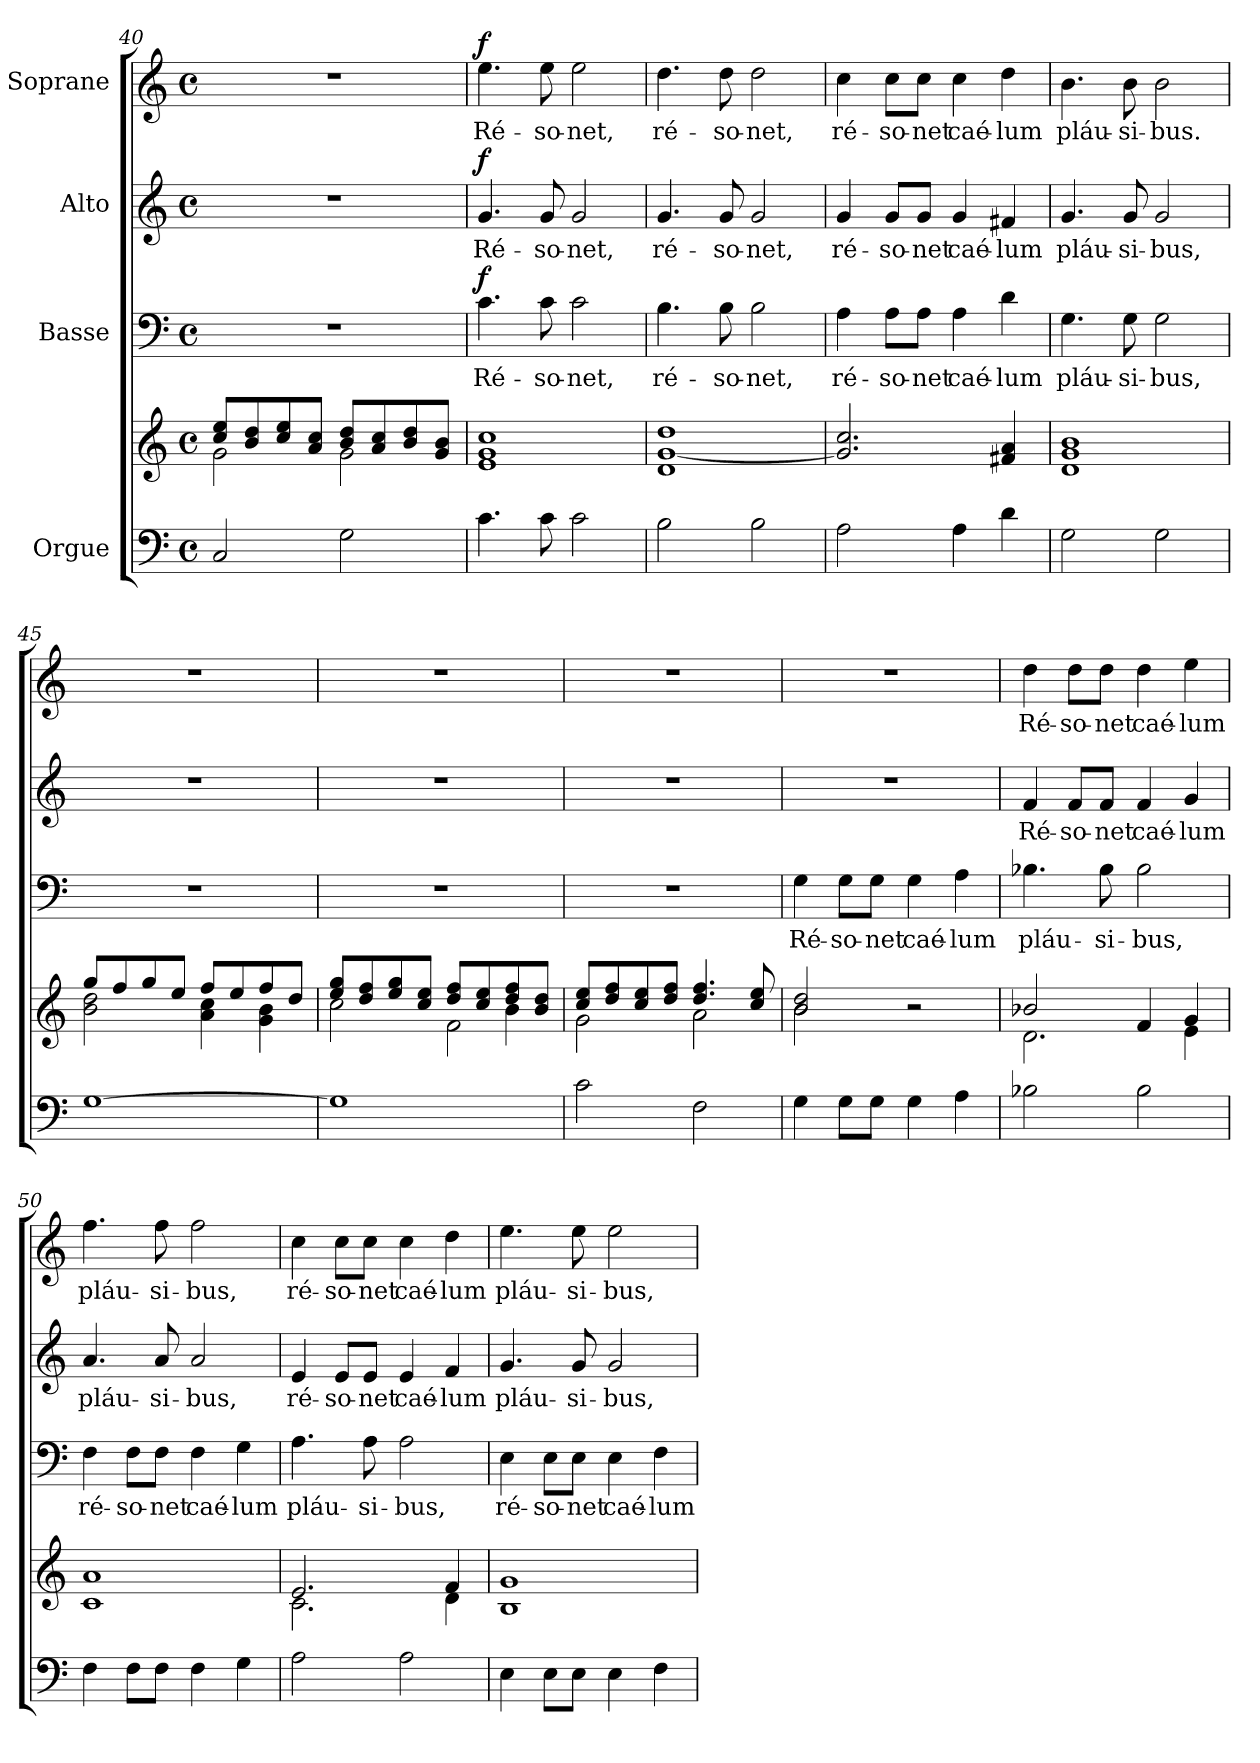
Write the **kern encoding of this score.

**kern	**kern	**kern	**text	**dynam	**kern	**text	**dynam	**kern	**text	**dynam
*part4	*part4	*part3	*part3	*part3	*part2	*part2	*part2	*part1	*part1	*part1
*staff5	*staff4	*staff3	*staff3	*staff3	*staff2	*staff2	*staff2	*staff1	*staff1	*staff1
*I"Orgue	*	*I"Basse	*	*	*I"Alto	*	*	*I"Soprane	*	*
*clefF4	*clefG2	*clefF4	*	*	*clefG2	*	*	*clefG2	*	*
*k[]	*k[]	*k[]	*	*	*k[]	*	*	*k[]	*	*
*M4/4	*M4/4	*M4/4	*	*	*M4/4	*	*	*M4/4	*	*
*met(c)	*met(c)	*met(c)	*	*	*met(c)	*	*	*met(c)	*	*
=40	=40	=40	=40	=40	=40	=40	=40	=40	=40	=40
*	*^	*	*	*	*	*	*	*	*	*
2C/	8cc/ 8ee/L	2g\	1r	.	.	1r	.	.	1r	.	.
.	8b/ 8dd/	.	.	.	.	.	.	.	.	.	.
.	8cc/ 8ee/	.	.	.	.	.	.	.	.	.	.
.	8a/ 8cc/J	.	.	.	.	.	.	.	.	.	.
2G\	8b/ 8dd/L	2g\	.	.	.	.	.	.	.	.	.
.	8a/ 8cc/	.	.	.	.	.	.	.	.	.	.
.	8b/ 8dd/	.	.	.	.	.	.	.	.	.	.
.	8g/ 8b/J	.	.	.	.	.	.	.	.	.	.
*	*v	*v	*	*	*	*	*	*	*	*	*
!!LO:LB:g=z
=41	=41	=41	=41	=41	=41	=41	=41	=41	=41	=41
!	!	!	!LO:LY:b	!LO:DY:a	!	!LO:LY:b	!LO:DY:a	!	!LO:LY:b	!LO:DY:a
4.c\	1e 1g 1cc	4.c\	Ré-	f	4.g/	Ré-	f	4.ee\	Ré-	f
!	!	!	!LO:LY:b	!	!	!LO:LY:b	!	!	!LO:LY:b	!
8c\	.	8c\	-so-	.	8g/	-so-	.	8ee\	-so-	.
!	!	!	!LO:LY:b	!	!	!LO:LY:b	!	!	!LO:LY:b	!
2c\	.	2c\	-net,	.	2g/	-net,	.	2ee\	-net,	.
=42	=42	=42	=42	=42	=42	=42	=42	=42	=42	=42
!	!	!	!LO:LY:b	!	!	!LO:LY:b	!	!	!LO:LY:b	!
2B\	1d [1g 1dd	4.B\	ré-	.	4.g/	ré-	.	4.dd\	ré-	.
!	!	!	!LO:LY:b	!	!	!LO:LY:b	!	!	!LO:LY:b	!
.	.	8B\	-so-	.	8g/	-so-	.	8dd\	-so-	.
!	!	!	!LO:LY:b	!	!	!LO:LY:b	!	!	!LO:LY:b	!
2B\	.	2B\	-net,	.	2g/	-net,	.	2dd\	-net,	.
=43	=43	=43	=43	=43	=43	=43	=43	=43	=43	=43
!	!	!	!LO:LY:b	!	!	!LO:LY:b	!	!	!LO:LY:b	!
2A\	2.g/] 2.cc/	4A\	ré-	.	4g/	ré-	.	4cc\	ré-	.
!	!	!	!LO:LY:b	!	!	!LO:LY:b	!	!	!LO:LY:b	!
.	.	8A\L	-so-	.	8g/L	-so-	.	8cc\L	-so-	.
!	!	!	!LO:LY:b	!	!	!LO:LY:b	!	!	!LO:LY:b	!
.	.	8A\J	-net	.	8g/J	-net	.	8cc\J	-net	.
!	!	!	!LO:LY:b	!	!	!LO:LY:b	!	!	!LO:LY:b	!
4A\	.	4A\	caé-	.	4g/	caé-	.	4cc\	caé-	.
!	!	!	!LO:LY:b	!	!	!LO:LY:b	!	!	!LO:LY:b	!
4d\	4f#X/ 4a/	4d\	-lum	.	4f#X/	-lum	.	4dd\	-lum	.
=44	=44	=44	=44	=44	=44	=44	=44	=44	=44	=44
!	!	!	!LO:LY:b	!	!	!LO:LY:b	!	!	!LO:LY:b	!
2G\	1d 1g 1b	4.G\	pláu-	.	4.g/	pláu-	.	4.b\	pláu-	.
!	!	!	!LO:LY:b	!	!	!LO:LY:b	!	!	!LO:LY:b	!
.	.	8G\	-si-	.	8g/	-si-	.	8b\	-si-	.
!	!	!	!LO:LY:b	!	!	!LO:LY:b	!	!	!LO:LY:b	!
2G\	.	2G\	-bus,	.	2g/	-bus,	.	2b\	-bus.	.
=45	=45	=45	=45	=45	=45	=45	=45	=45	=45	=45
*	*^	*	*	*	*	*	*	*	*	*
[1G	8gg/L	2b\ 2dd\	1r	.	.	1r	.	.	1r	.	.
.	8ff/	.	.	.	.	.	.	.	.	.	.
.	8gg/	.	.	.	.	.	.	.	.	.	.
.	8ee/J	.	.	.	.	.	.	.	.	.	.
.	8ff/L	4a\ 4cc\	.	.	.	.	.	.	.	.	.
.	8ee/	.	.	.	.	.	.	.	.	.	.
.	8ff/	4g\ 4b\	.	.	.	.	.	.	.	.	.
.	8dd/J	.	.	.	.	.	.	.	.	.	.
=46	=46	=46	=46	=46	=46	=46	=46	=46	=46	=46	=46
*	*	*^	*	*	*	*	*	*	*	*	*
1G]	8ee/ 8gg/L	2cc\	2.ryy	1r	.	.	1r	.	.	1r	.	.
.	8dd/ 8ff/	.	.	.	.	.	.	.	.	.	.	.
.	8ee/ 8gg/	.	.	.	.	.	.	.	.	.	.	.
.	8cc/ 8ee/J	.	.	.	.	.	.	.	.	.	.	.
.	8dd/ 8ff/L	2f\	.	.	.	.	.	.	.	.	.	.
.	8cc/ 8ee/	.	.	.	.	.	.	.	.	.	.	.
.	8dd/ 8ff/	.	4b\	.	.	.	.	.	.	.	.	.
.	8b/ 8dd/J	.	.	.	.	.	.	.	.	.	.	.
*	*	*v	*v	*	*	*	*	*	*	*	*	*
=47	=47	=47	=47	=47	=47	=47	=47	=47	=47	=47	=47
2c\	8cc/ 8ee/L	2g\	1r	.	.	1r	.	.	1r	.	.
.	8dd/ 8ff/	.	.	.	.	.	.	.	.	.	.
.	8cc/ 8ee/	.	.	.	.	.	.	.	.	.	.
.	8dd/ 8ff/J	.	.	.	.	.	.	.	.	.	.
2F\	4.dd/ 4.ff/	2a\	.	.	.	.	.	.	.	.	.
.	8cc/ 8ee/	.	.	.	.	.	.	.	.	.	.
!!LO:PB:g=z
=48	=48	=48	=48	=48	=48	=48	=48	=48	=48	=48	=48
!	!	!	!	!LO:LY:b	!	!	!	!	!	!	!
4G\	2b/ 2dd/	2b\	4G\	Ré-	.	1r	.	.	1r	.	.
!	!	!	!	!LO:LY:b	!	!	!	!	!	!	!
8G\L	.	.	8G\L	-so-	.	.	.	.	.	.	.
!	!	!	!	!LO:LY:b	!	!	!	!	!	!	!
8G\J	.	.	8G\J	-net	.	.	.	.	.	.	.
!	!	!	!	!LO:LY:b	!	!	!	!	!	!	!
4G\	2rcc	2ryy	4G\	caé-	.	.	.	.	.	.	.
!	!	!	!	!LO:LY:b	!	!	!	!	!	!	!
4A\	.	.	4A\	-lum	.	.	.	.	.	.	.
=49	=49	=49	=49	=49	=49	=49	=49	=49	=49	=49	=49
!	!	!	!	!LO:LY:b	!	!	!LO:LY:b	!	!	!LO:LY:b	!
2B-X\	2b-X/	2.d\	4.B-X\	pláu-	.	4f/	Ré-	.	4dd\	Ré-	.
!	!	!	!	!	!	!	!LO:LY:b	!	!	!LO:LY:b	!
.	.	.	.	.	.	8f/L	-so-	.	8dd\L	-so-	.
!	!	!	!	!LO:LY:b	!	!	!LO:LY:b	!	!	!LO:LY:b	!
.	.	.	8B-\	-si-	.	8f/J	-net	.	8dd\J	-net	.
!	!	!	!	!LO:LY:b	!	!	!LO:LY:b	!	!	!LO:LY:b	!
2B-\	4f/	.	2B-\	-bus,	.	4f/	caé-	.	4dd\	caé-	.
!	!	!	!	!	!	!	!LO:LY:b	!	!	!LO:LY:b	!
.	4g/	4e\	.	.	.	4g/	-lum	.	4ee\	-lum	.
=50	=50	=50	=50	=50	=50	=50	=50	=50	=50	=50	=50
!	!	!	!	!LO:LY:b	!	!	!LO:LY:b	!	!	!LO:LY:b	!
4F\	1a	1c	4F\	ré-	.	4.a/	pláu-	.	4.ff\	pláu-	.
!	!	!	!	!LO:LY:b	!	!	!	!	!	!	!
8F\L	.	.	8F\L	-so-	.	.	.	.	.	.	.
!	!	!	!	!LO:LY:b	!	!	!LO:LY:b	!	!	!LO:LY:b	!
8F\J	.	.	8F\J	-net	.	8a/	-si-	.	8ff\	-si-	.
!	!	!	!	!LO:LY:b	!	!	!LO:LY:b	!	!	!LO:LY:b	!
4F\	.	.	4F\	caé-	.	2a/	-bus,	.	2ff\	-bus,	.
!	!	!	!	!LO:LY:b	!	!	!	!	!	!	!
4G\	.	.	4G\	-lum	.	.	.	.	.	.	.
=51	=51	=51	=51	=51	=51	=51	=51	=51	=51	=51	=51
!	!	!	!	!LO:LY:b	!	!	!LO:LY:b	!	!	!LO:LY:b	!
2A\	2.e/	2.c\	4.A\	pláu-	.	4e/	ré-	.	4cc\	ré-	.
!	!	!	!	!	!	!	!LO:LY:b	!	!	!LO:LY:b	!
.	.	.	.	.	.	8e/L	-so-	.	8cc\L	-so-	.
!	!	!	!	!LO:LY:b	!	!	!LO:LY:b	!	!	!LO:LY:b	!
.	.	.	8A\	-si-	.	8e/J	-net	.	8cc\J	-net	.
!	!	!	!	!LO:LY:b	!	!	!LO:LY:b	!	!	!LO:LY:b	!
2A\	.	.	2A\	-bus,	.	4e/	caé-	.	4cc\	caé-	.
!	!	!	!	!	!	!	!LO:LY:b	!	!	!LO:LY:b	!
.	4f/	4d\	.	.	.	4f/	-lum	.	4dd\	-lum	.
=52	=52	=52	=52	=52	=52	=52	=52	=52	=52	=52	=52
!	!	!	!	!LO:LY:b	!	!	!LO:LY:b	!	!	!LO:LY:b	!
4E\	1g	1B	4E\	ré-	.	4.g/	pláu-	.	4.ee\	pláu-	.
!	!	!	!	!LO:LY:b	!	!	!	!	!	!	!
8E\L	.	.	8E\L	-so-	.	.	.	.	.	.	.
!	!	!	!	!LO:LY:b	!	!	!LO:LY:b	!	!	!LO:LY:b	!
8E\J	.	.	8E\J	-net	.	8g/	-si-	.	8ee\	-si-	.
!	!	!	!	!LO:LY:b	!	!	!LO:LY:b	!	!	!LO:LY:b	!
4E\	.	.	4E\	caé-	.	2g/	-bus,	.	2ee\	-bus,	.
!	!	!	!	!LO:LY:b	!	!	!	!	!	!	!
4F\	.	.	4F\	-lum	.	.	.	.	.	.	.
*	*v	*v	*	*	*	*	*	*	*	*	*
=	=	=	=	=	=	=	=	=	=	=
*-	*-	*-	*-	*-	*-	*-	*-	*-	*-	*-
